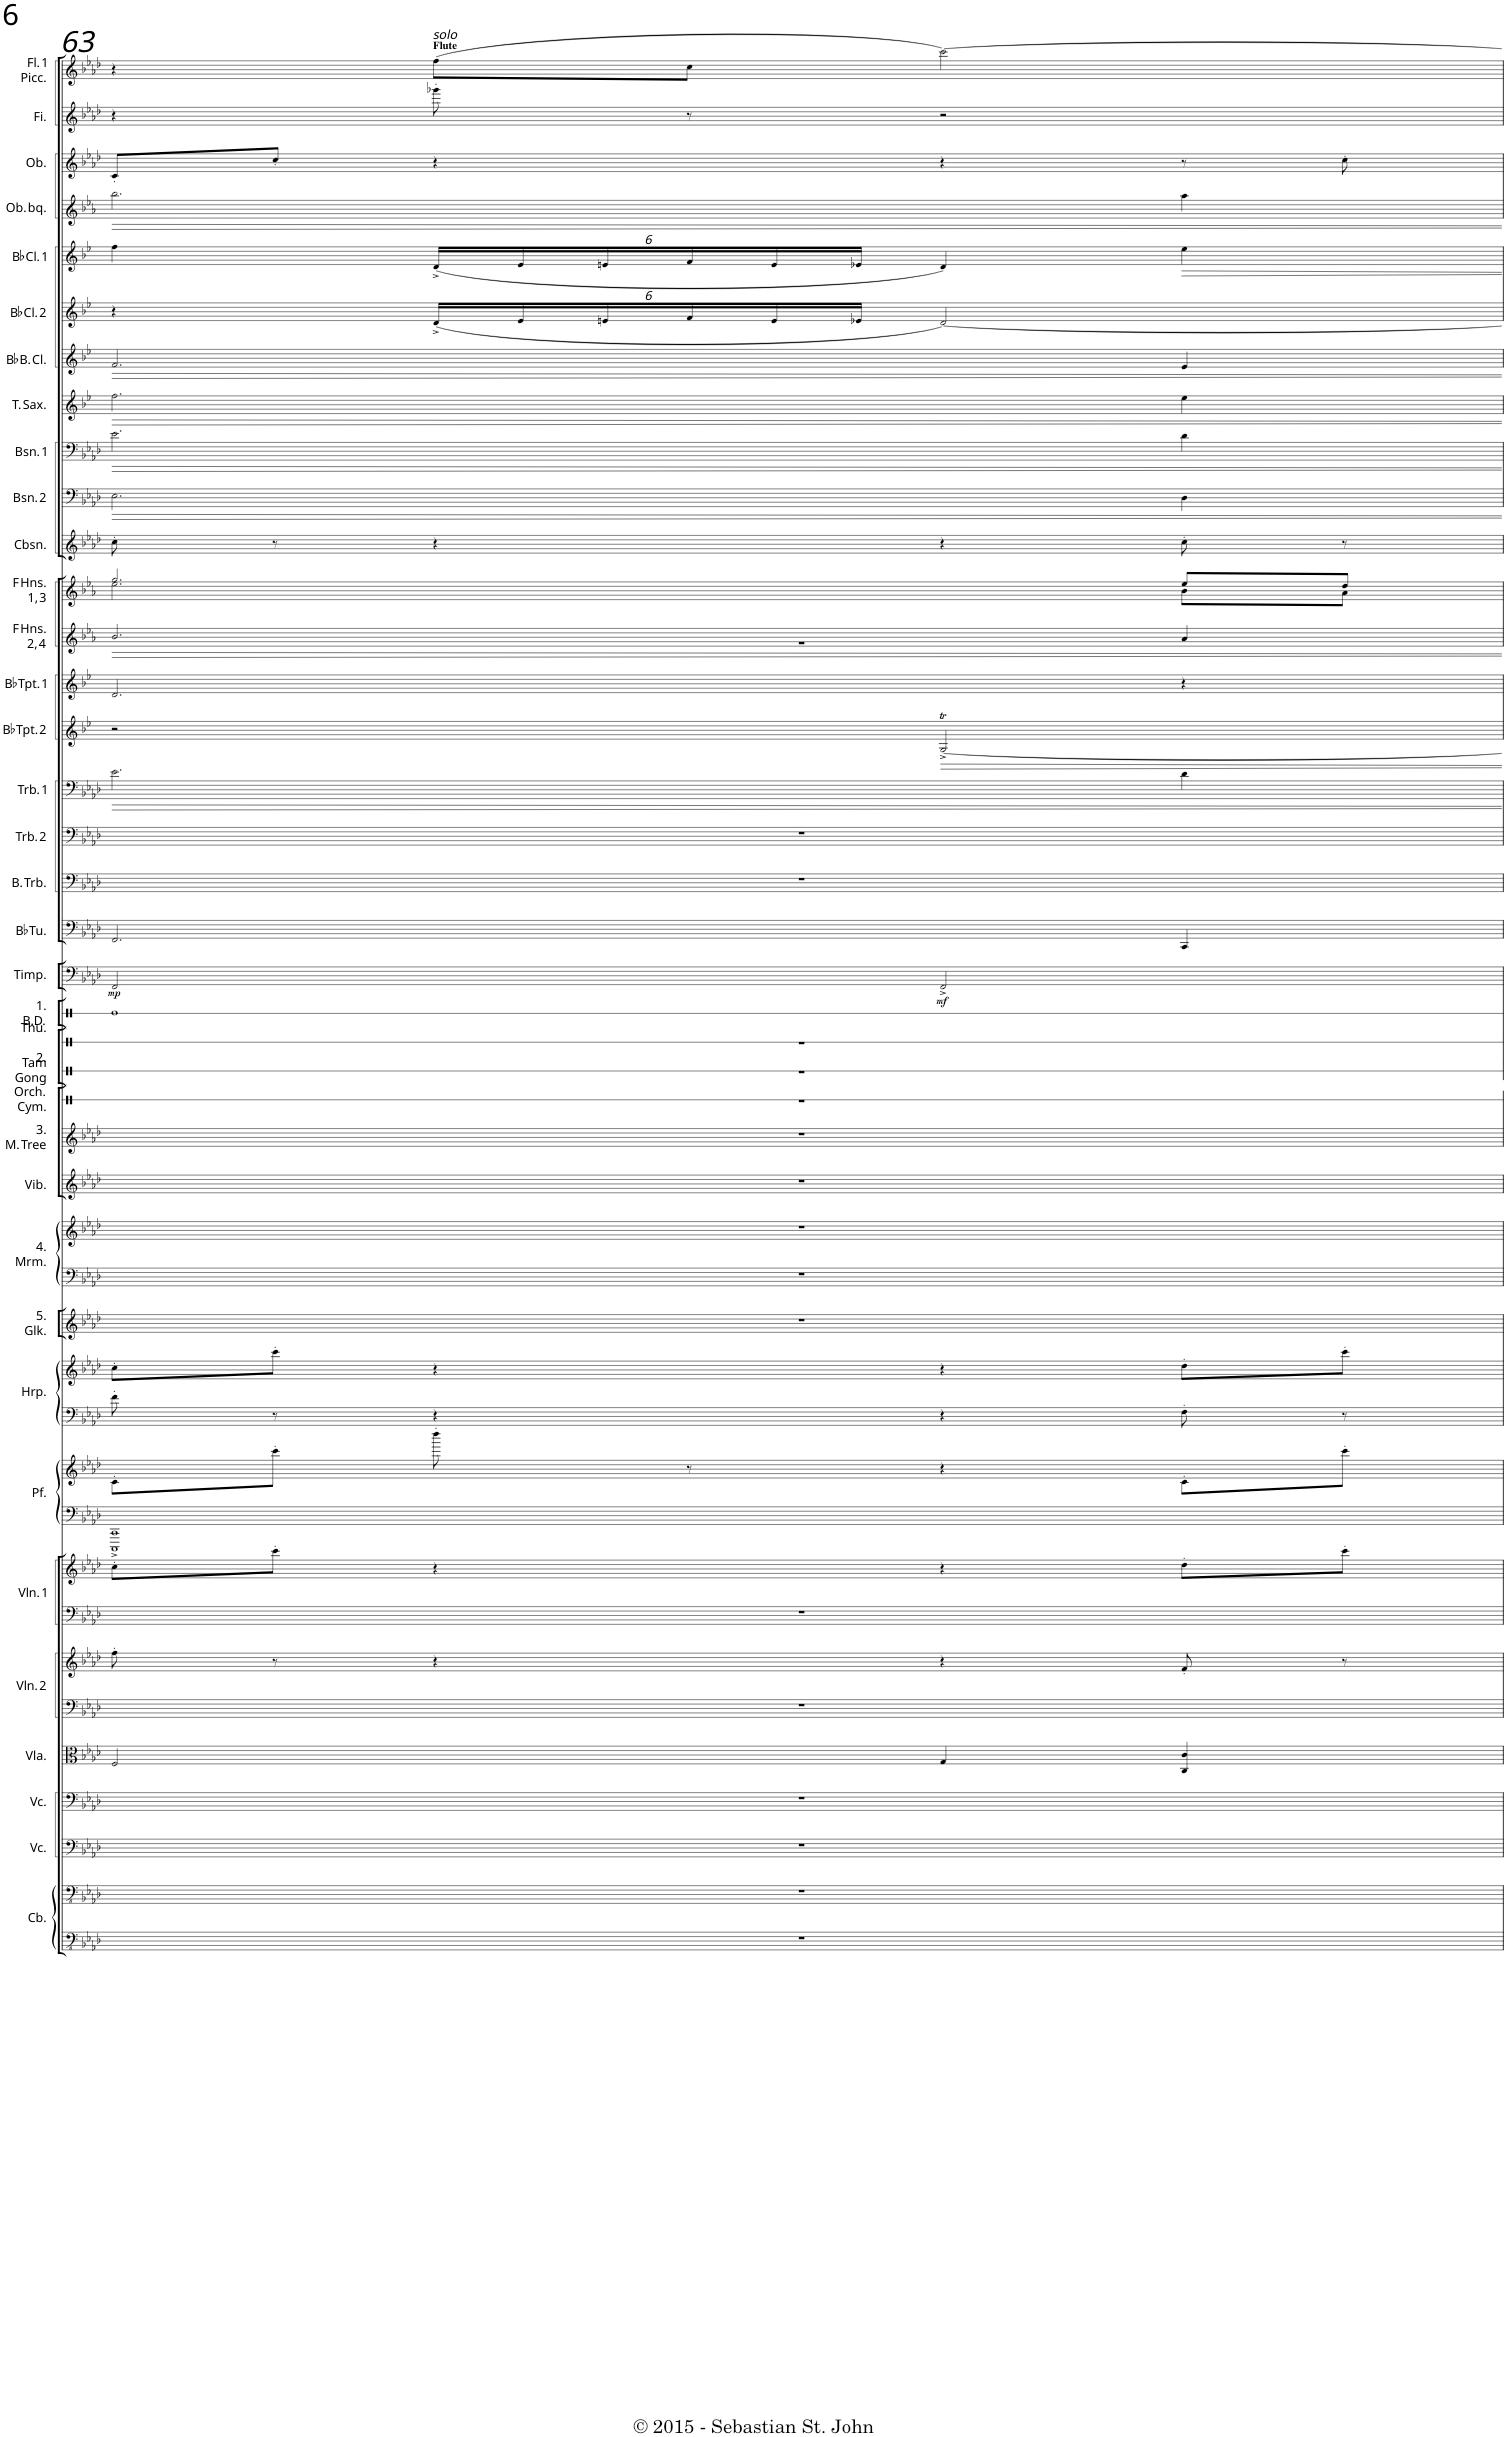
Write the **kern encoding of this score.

**kern	**kern	**kern	**kern	**kern	**kern	**kern	**kern	**kern	**kern	**kern	**kern	**kern	**kern	**kern	**kern	**kern	**kern	**kern	**kern	**kern	**kern	**kern	**dynam	**kern	**kern	**kern	**kern	**kern	**kern	**kern	**kern	**kern	**kern	**kern	**kern	**kern	**kern	**kern	**kern	**kern	**kern	**kern
*part36	*part36	*part35	*part34	*part33	*part32	*part32	*part31	*part31	*part30	*part30	*part29	*part29	*part28	*part27	*part27	*part26	*part25	*part24	*part23	*part22	*part21	*part20	*part20	*part19	*part18	*part17	*part16	*part15	*part14	*part13	*part12	*part11	*part10	*part9	*part8	*part7	*part6	*part5	*part4	*part3	*part2	*part1
*staff42	*staff41	*staff40	*staff39	*staff38	*staff37	*staff36	*staff35	*staff34	*staff33	*staff32	*staff31	*staff30	*staff29	*staff28	*staff27	*staff26	*staff25	*staff24	*staff23	*staff22	*staff21	*staff20	*staff20	*staff19	*staff18	*staff17	*staff16	*staff15	*staff14	*staff13	*staff12	*staff11	*staff10	*staff9	*staff8	*staff7	*staff6	*staff5	*staff4	*staff3	*staff2	*staff1
*I"Contrabass	*	*I"Violoncello	*I"Violoncello	*I"Viola	*I"Violin 2	*	*I"Violin 1	*	*I"Piano Celesta	*	*I"Harp	*	*I"5. Glockenspiel	*I"4. Marimba	*	*I"Vibraphone	*I"3. Mark Tree	*I"Orchestra Cymbals	*I"Tam-Tam Big Gong	*I"Thundersheet  2.	*I"1. Bass Drum	*I"Timpani	*	*I"Bb Tuba	*I"Bass Trombone	*I"Trombone 2	*I"Trombone 1	*I"Bb Trumpet 2	*I"Bb Trumpet 1	*I"F Horns 2, 4	*I"F Horns 1, 3	*I"Contrabassoon	*I"Bassoon 2	*I"Bassoon 1	*I"Tenor Saxophone	*I"Bb Bass Clarinet	*I"Bb Clarinet 2	*I"Bb Clarinet 1	*I"English Horn	*I"Oboe	*I"Flute 2 Alto Flt.	*I"Flute 1 Piccolo
*I'Cb.	*	*I'Vc.	*I'Vc.	*I'Vla.	*I'Vln. 2	*	*I'Vln. 1	*	*I'Pno. Csta.	*	*I'Hrp.	*	*I'5. Glk.	*I'4. Mrm.	*	*I'Vib.	*I'3. M. Tree	*I'Orch.  Cym.	*I'Tam Gong	*I'Thu.  2.	*I'1. B.D.	*I'Timp.	*	*I'Bb Tu.	*I'B. Trb.	*I'Trb. 2	*I'Trb. 1	*I'Bb Tpt. 2	*I'Bb Tpt. 1	*I'F Hns. 2, 4	*I'F Hns. 1, 3	*I'Cbsn.	*I'Bsn. 2	*I'Bsn. 1	*I'T. Sax.	*I'Bb B. Cl.	*I'Bb Cl. 2	*I'Bb Cl. 1	*I'E. Hn.	*I'Ob.	*I'Fl. 2 AFlt	*I'Fl. 1 Picc.
!!LO:PB:g=z
*clefFv4	*clefFv4	*clefF4	*clefF4	*clefC3	*clefF4	*clefG2	*clefF4	*clefG2	*clefF4	*clefG2	*clefF4	*clefG2	*clefG2	*clefF4	*clefG2	*clefG2	*clefG2	*clefX	*clefX	*clefX	*clefX	*clefF4	*	*clefF4	*clefF4	*clefF4	*clefF4	*clefG2	*clefG2	*clefG2	*clefG2	*clefG2	*clefF4	*clefF4	*clefG2	*clefG2	*clefG2	*clefG2	*clefG2	*clefG2	*clefG2	*clefG2
*	*	*	*	*	*	*	*	*	*	*	*	*	*Trd-14c-24	*	*	*	*	*	*	*	*	*	*	*	*	*	*	*Trd1c2	*Trd1c2	*Trd4c7	*Trd4c7	*Trd7c12	*	*	*Trd8c14	*Trd8c14	*Trd1c2	*Trd1c2	*Trd4c7	*	*	*
*k[b-e-a-d-]	*k[b-e-a-d-]	*k[b-e-a-d-]	*k[b-e-a-d-]	*k[b-e-a-d-]	*k[b-e-a-d-]	*k[b-e-a-d-]	*k[b-e-a-d-]	*k[b-e-a-d-]	*k[b-e-a-d-]	*k[b-e-a-d-]	*k[b-e-a-d-]	*k[b-e-a-d-]	*k[b-e-a-d-]	*k[b-e-a-d-]	*k[b-e-a-d-]	*k[b-e-a-d-]	*k[b-e-a-d-]	*k[]	*k[]	*k[]	*k[]	*k[b-e-a-d-]	*	*k[b-e-a-d-]	*k[b-e-a-d-]	*k[b-e-a-d-]	*k[b-e-a-d-]	*k[b-e-]	*k[b-e-]	*k[b-e-a-]	*k[b-e-a-]	*k[b-e-a-d-]	*k[b-e-a-d-]	*k[b-e-a-d-]	*k[b-e-]	*k[b-e-]	*k[b-e-]	*k[b-e-]	*k[b-e-a-]	*k[b-e-a-d-]	*k[b-e-a-d-]	*k[b-e-a-d-]
*M4/4	*M4/4	*M4/4	*M4/4	*M4/4	*M4/4	*M4/4	*M4/4	*M4/4	*M4/4	*M4/4	*M4/4	*M4/4	*M4/4	*M4/4	*M4/4	*M4/4	*M4/4	*M4/4	*M4/4	*M4/4	*M4/4	*M4/4	*	*M4/4	*M4/4	*M4/4	*M4/4	*M4/4	*M4/4	*M4/4	*M4/4	*M4/4	*M4/4	*M4/4	*M4/4	*M4/4	*M4/4	*M4/4	*M4/4	*M4/4	*M4/4	*M4/4
=63	=63	=63	=63	=63	=63	=63	=63	=63	=63	=63	=63	=63	=63	=63	=63	=63	=63	=63	=63	=63	=63	=63	=63	=63	=63	=63	=63	=63	=63	=63	=63	=63	=63	=63	=63	=63	=63	=63	=63	=63	=63	=63
*	*	*	*	*	*	*	*	*	*	*	*	*	*	*	*	*	*	*	*	*	*	*	*	*	*	*	*	*	*	*^	*^	*	*	*	*	*	*	*	*	*	*	*
!	!	!	!	!	!	!	!	!	!	!	!	!	!	!	!	!	!	!	!	!	!	!	!LO:DY:b	!	!	!	!	!	!	!	!	!	!	!	!	!	!	!	!	!	!	!	!	!
1r	1r	1r	1r	2F/	1r	8ff'\	1r	8cc'\L	1CCC^ 1CC^	8c'\L	8f'\	8cc'\L	1r	1r	1r	1r	1r	1r	1r	1r	1Re	2FF/	mp	2.FF/	1r	1r	2.e-\	2r	2.d/	2.b-/	1r	2.gg/	2.ee-\	8cc'\	2.E-\	2.e-\	2.ff\	2.f/	4r	4ff\	2.bb-\	8c'/L	4r	4r
.	.	.	.	.	.	8r	.	8ccc'\J	.	8ccc'\J	8r	8ccc'\J	.	.	.	.	.	.	.	.	.	.	.	.	.	.	.	.	.	.	.	.	.	8r	.	.	.	.	.	.	.	8cc'/J	.	.
*	*	*	*	*	*	*	*	*	*	*	*	*	*	*	*	*	*	*	*	*	*	*	*	*	*	*	*	*	*	*	*	*	*	*	*	*	*	*	*Xbrackettup	*Xbrackettup	*	*	*	*
!	!	!	!	!	!	!	!	!	!	!	!	!	!	!	!	!	!	!	!	!	!	!	!	!	!	!	!	!	!	!	!	!	!	!	!	!	!	!	!	!	!	!	!	!LO:TX:a:B:t=Flute
!	!	!	!	!	!	!	!	!	!	!	!	!	!	!	!	!	!	!	!	!	!	!	!	!	!	!	!	!	!	!	!	!	!	!	!	!	!	!	!	!	!	!	!	!LO:TX:a:i:t=solo
.	.	.	.	.	.	4r	.	4r	.	8dddd-'\	4r	4r	.	.	.	.	.	.	.	.	.	.	.	.	.	.	.	.	.	.	.	.	.	4r	.	.	.	.	(<24d^/LL	(<24d^/LL	.	4r	8ggg-X'\	(>8ff\L
.	.	.	.	.	.	.	.	.	.	.	.	.	.	.	.	.	.	.	.	.	.	.	.	.	.	.	.	.	.	.	.	.	.	.	.	.	.	.	24e-/	24e-/	.	.	.	.
.	.	.	.	.	.	.	.	.	.	.	.	.	.	.	.	.	.	.	.	.	.	.	.	.	.	.	.	.	.	.	.	.	.	.	.	.	.	.	24en/	24en/	.	.	.	.
.	.	.	.	.	.	.	.	.	.	8r	.	.	.	.	.	.	.	.	.	.	.	.	.	.	.	.	.	.	.	.	.	.	.	.	.	.	.	.	24f/	24f/	.	.	8r	8cc\J
.	.	.	.	.	.	.	.	.	.	.	.	.	.	.	.	.	.	.	.	.	.	.	.	.	.	.	.	.	.	.	.	.	.	.	.	.	.	.	24e/	24e/	.	.	.	.
.	.	.	.	.	.	.	.	.	.	.	.	.	.	.	.	.	.	.	.	.	.	.	.	.	.	.	.	.	.	.	.	.	.	.	.	.	.	.	24e-X/JJ	24e-X/JJ	.	.	.	.
!	!	!	!	!	!	!	!	!	!	!	!	!	!	!	!	!	!	!	!	!	!	!	!LO:DY:b	!	!	!	!	!	!	!	!	!	!	!	!	!	!	!	!	!	!	!	!	!
.	.	.	.	4G/	.	4r	.	4r	.	4r	4r	4r	.	.	.	.	.	.	.	.	.	2FF^/	mf	.	.	.	.	[2GT^/	.	.	.	.	.	4r	.	.	.	.	[2d/)	4d/)	.	4r	2r	[2ccc\)
.	.	.	.	4C/ 4c/	.	8f'/	.	8dd-'\L	.	8c'\L	8F'\	8dd-'\L	.	.	.	.	.	.	.	.	.	.	.	4CC/	.	.	4d-\	.	4r	4a-/	.	8ee-/L	8b-\L	8cc'\	4D-\	4d-\	4ee-\	4e-/	.	4ee-\	4aa-\	8r	.	.
.	.	.	.	.	.	8r	.	8ccc'\J	.	8ccc'\J	8r	8ccc'\J	.	.	.	.	.	.	.	.	.	.	.	.	.	.	.	.	.	.	.	8dd/J	8a-\J	8r	.	.	.	.	.	.	.	8cc'\	.	.
*	*	*	*	*	*	*	*	*	*	*	*	*	*	*	*	*	*	*	*	*	*	*	*	*	*	*	*	*	*	*v	*v	*	*	*	*	*	*	*	*	*	*	*	*	*
*	*	*	*	*	*	*	*	*	*	*	*	*	*	*	*	*	*	*	*	*	*	*	*	*	*	*	*	*	*	*	*v	*v	*	*	*	*	*	*	*	*	*	*	*
=	=	=	=	=	=	=	=	=	=	=	=	=	=	=	=	=	=	=	=	=	=	=	=	=	=	=	=	=	=	=	=	=	=	=	=	=	=	=	=	=	=	=
*-	*-	*-	*-	*-	*-	*-	*-	*-	*-	*-	*-	*-	*-	*-	*-	*-	*-	*-	*-	*-	*-	*-	*-	*-	*-	*-	*-	*-	*-	*-	*-	*-	*-	*-	*-	*-	*-	*-	*-	*-	*-	*-
